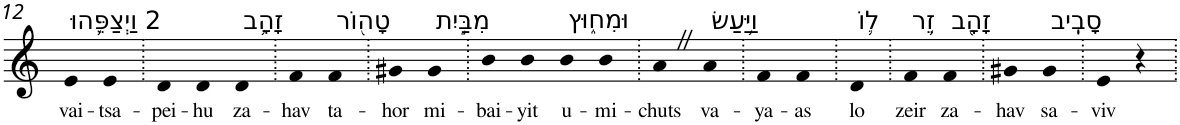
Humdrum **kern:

**kern	**text
*part1	*part1
*staff1	*staff1
*I"Piano	*
*I'Pno	*
!!LO:PB:g=z
*clefG2	*
*k[]	*
=12	=12
!LO:TX:a:t=2 וַיְצַפֵּ֛הוּ	!
!	!LO:LY:b
4e	vai-
!	!LO:LY:b
4e	-tsa-
=13.	=13.
!	!LO:LY:b
4d	-pei-
!	!LO:LY:b
4d	-hu
!LO:TX:a:t=זָהָ֥ב	!
!	!LO:LY:b
4d	za-
=14.	=14.
!	!LO:LY:b
4f	-hav
!LO:TX:a:t=טָה֖וֹר	!
!	!LO:LY:b
4f	ta-
=15.	=15.
!	!LO:LY:b
4g#X	-hor
!LO:TX:a:t=מִבַּ֣יִת	!
!	!LO:LY:b
4g#	mi-
=16.	=16.
!	!LO:LY:b
4b	-bai-
!	!LO:LY:b
4b	-yit
!LO:TX:a:t=וּמִח֑וּץ	!
!	!LO:LY:b
4b	u-
!	!LO:LY:b
4b	-mi-
=17.	=17.
!	!LO:LY:b
4aZ	-chuts
!LO:TX:a:t=וַיַּ֥עַשׂ	!
!	!LO:LY:b
4a	va-
=18.	=18.
!	!LO:LY:b
4f	-ya-
!	!LO:LY:b
4f	-as
=19.	=19.
!LO:TX:a:t=ל֛וֹ	!
!	!LO:LY:b
4d	lo
=20.	=20.
!LO:TX:a:t=זֵ֥ר	!
!	!LO:LY:b
4f	zeir
!LO:TX:a:t=זָהָ֖ב	!
!	!LO:LY:b
4f	za-
=21.	=21.
!	!LO:LY:b
4g#X	-hav
!LO:TX:a:t=סָבִֽיב	!
!	!LO:LY:b
4g#	sa-
=22.	=22.
!	!LO:LY:b
4e	-viv
4r	.
=.	=.
*-	*-
